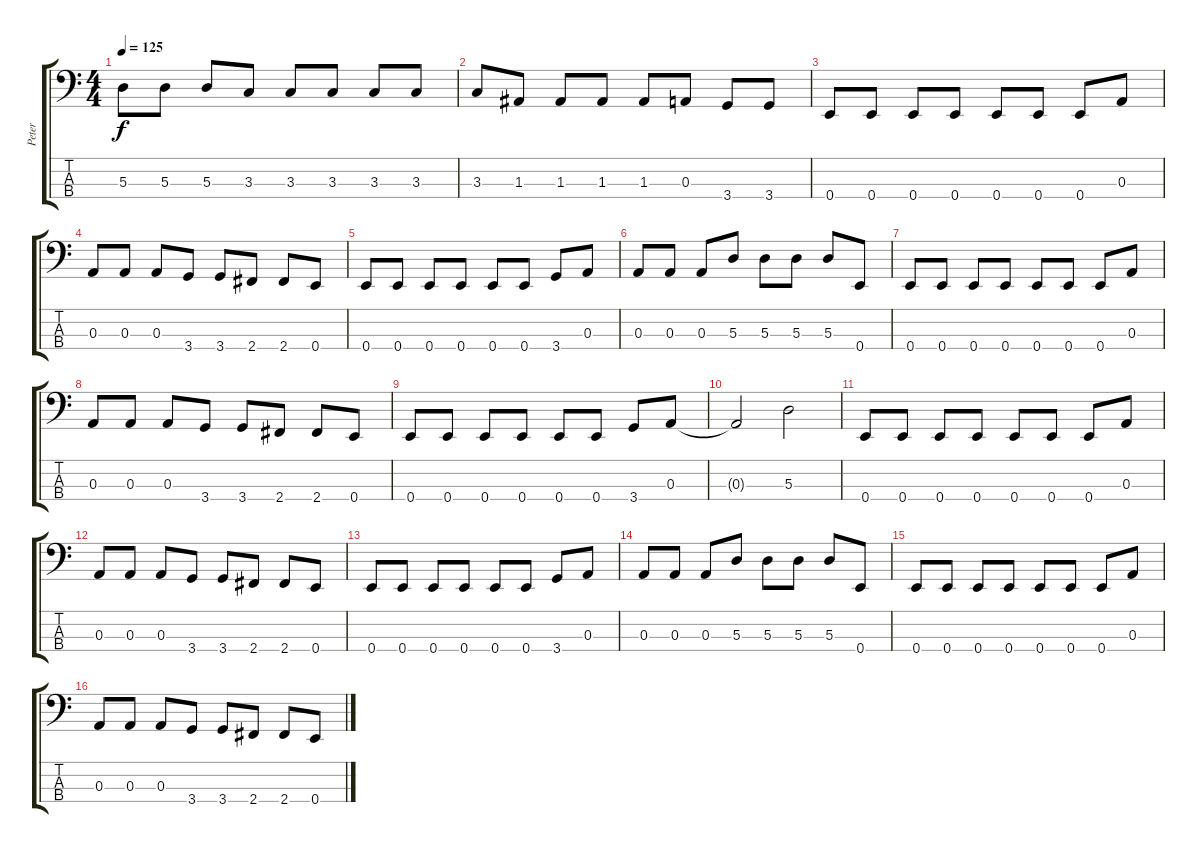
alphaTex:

\track ("Peter" "Peter") {instrument electricbasspick}
\staff {score tabs}
\tuning (G2 D2 A1 E1) {hide}
\ts (4 4)
\tempo 125
\clef f4
\ks c
5.3.8{dy f} 5.3.8 5.3.8 3.3.8 3.3.8 3.3.8 3.3.8 3.3.8 |
3.3.8 1.3.8 1.3.8 1.3.8 1.3.8 0.3.8 3.4.8 3.4.8 |
0.4.8 0.4.8 0.4.8 0.4.8 0.4.8 0.4.8 0.4.8 0.3.8 |
0.3.8 0.3.8 0.3.8 3.4.8 3.4.8 2.4.8 2.4.8 0.4.8 |
0.4.8 0.4.8 0.4.8 0.4.8 0.4.8 0.4.8 3.4.8 0.3.8 |
0.3.8 0.3.8 0.3.8 5.3.8 5.3.8 5.3.8 5.3.8 0.4.8 |
0.4.8 0.4.8 0.4.8 0.4.8 0.4.8 0.4.8 0.4.8 0.3.8 |
0.3.8 0.3.8 0.3.8 3.4.8 3.4.8 2.4.8 2.4.8 0.4.8 |
0.4.8 0.4.8 0.4.8 0.4.8 0.4.8 0.4.8 3.4.8 0.3.8 |
0.3{t}.2 5.3.2 |
0.4.8 0.4.8 0.4.8 0.4.8 0.4.8 0.4.8 0.4.8 0.3.8 |
0.3.8 0.3.8 0.3.8 3.4.8 3.4.8 2.4.8 2.4.8 0.4.8 |
0.4.8 0.4.8 0.4.8 0.4.8 0.4.8 0.4.8 3.4.8 0.3.8 |
0.3.8 0.3.8 0.3.8 5.3.8 5.3.8 5.3.8 5.3.8 0.4.8 |
0.4.8 0.4.8 0.4.8 0.4.8 0.4.8 0.4.8 0.4.8 0.3.8 |
0.3.8 0.3.8 0.3.8 3.4.8 3.4.8 2.4.8 2.4.8 0.4.8
